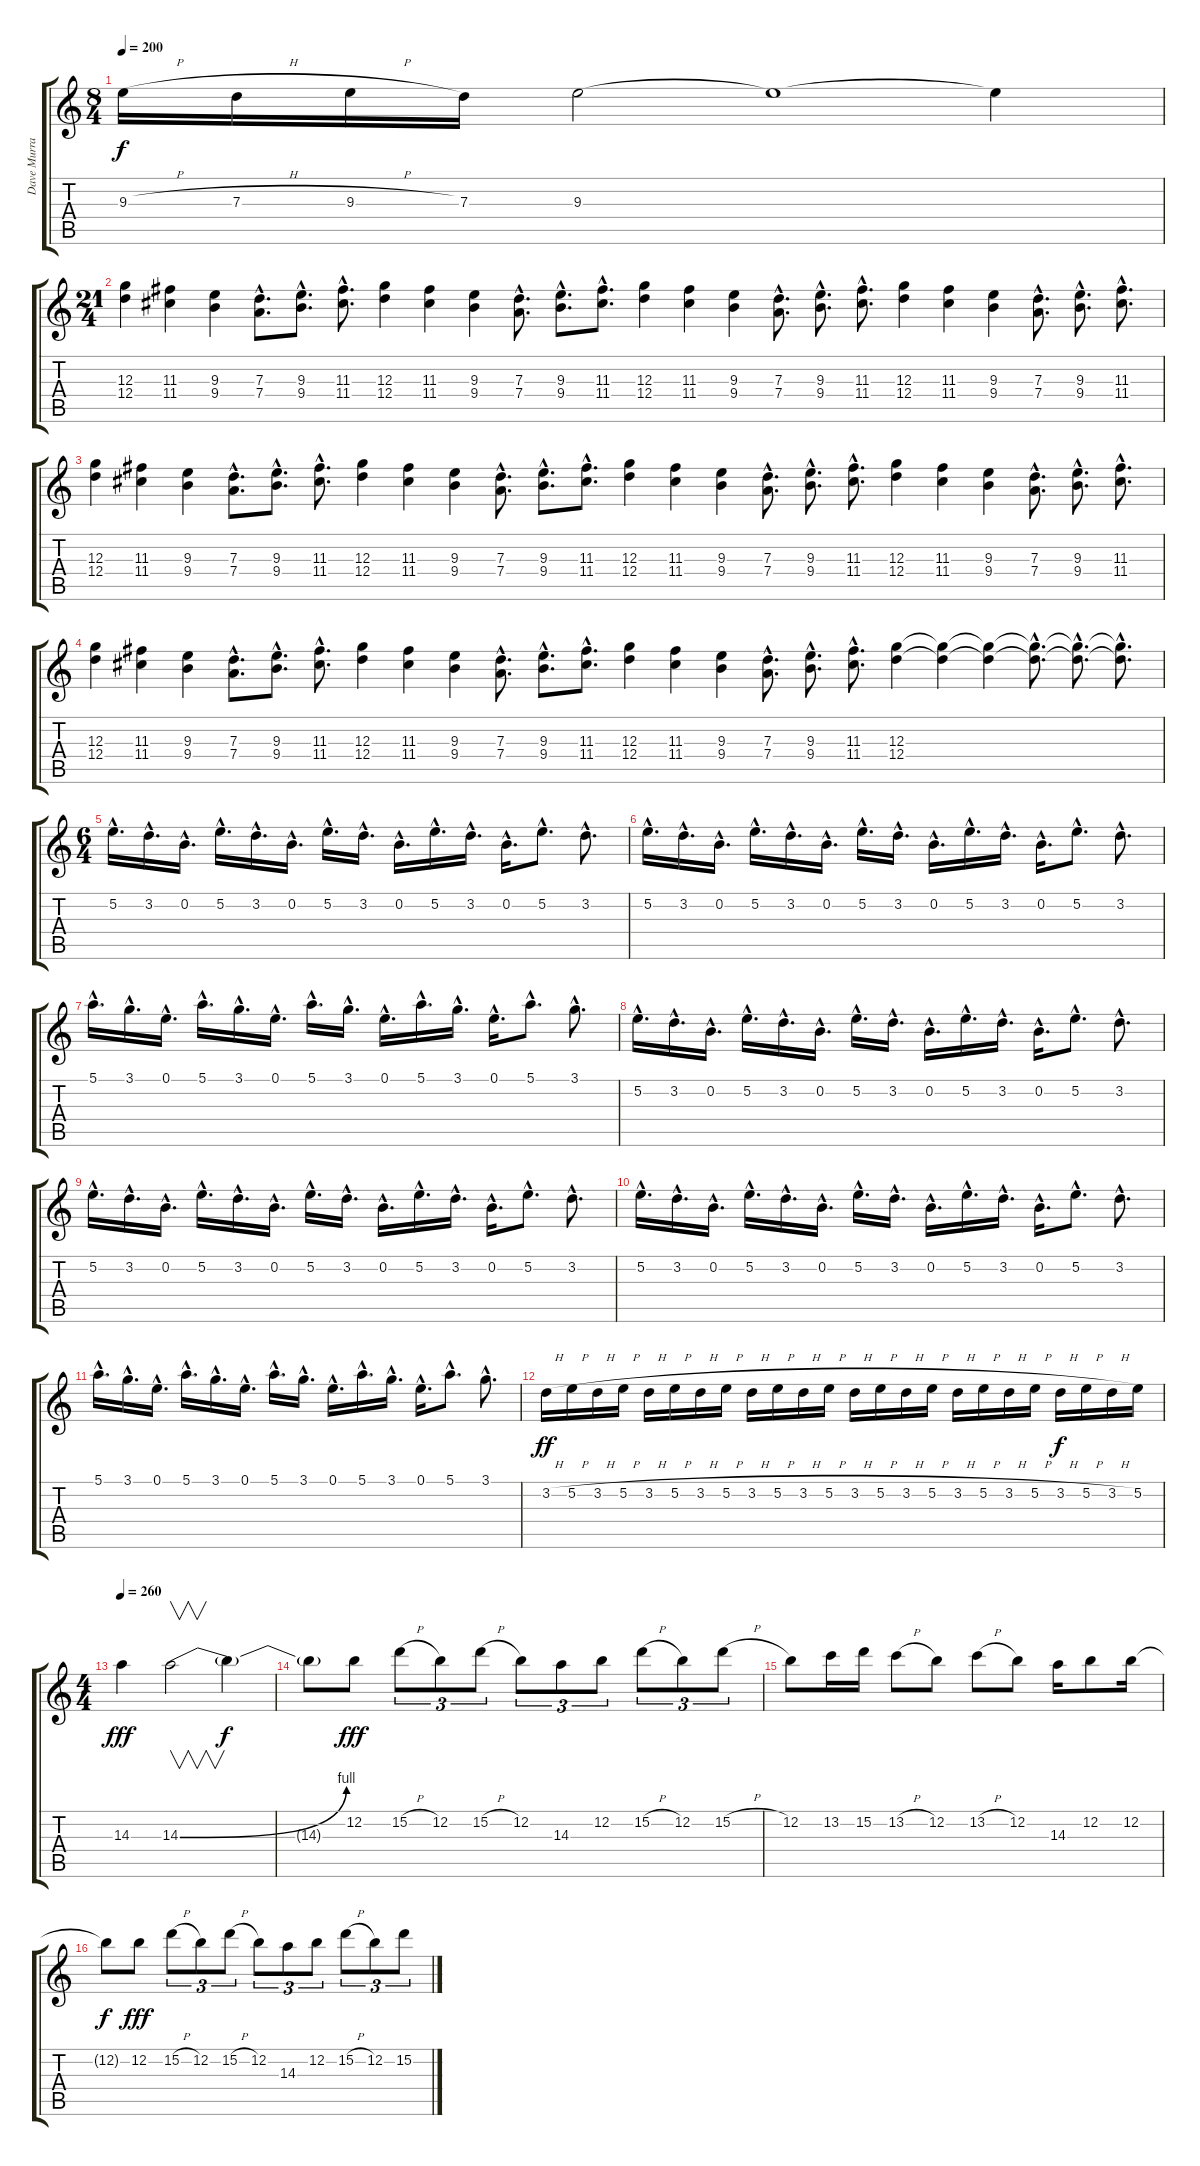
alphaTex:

\track ("Dave Murray" "Dave Murra") {instrument distortionguitar}
\staff {score tabs}
\tuning (E4 B3 G3 D3 A2 E2) {hide}
\ts (8 4)
\tempo 200
\clef g2
\ks c
9.3{h}.16{dy f} 7.3{h}.16 9.3{h}.16 7.3.16 9.3.2 9.3{t}.1 9.3{t}.4 |
\ts (21 4)
(12.3 12.4).4 (11.3 11.4).4 (9.3 9.4).4 (7.3{hac} 7.4{hac}).8{d} (9.3{hac} 9.4{hac}).8{d} (11.3{hac} 11.4{hac}).8{d} (12.3 12.4).4 (11.3 11.4).4 (9.3 9.4).4 (7.3{hac} 7.4{hac}).8{d} (9.3{hac} 9.4{hac}).8{d} (11.3{hac} 11.4{hac}).8{d} (12.3 12.4).4 (11.3 11.4).4 (9.3 9.4).4 (7.3{hac} 7.4{hac}).8{d} (9.3{hac} 9.4{hac}).8{d} (11.3{hac} 11.4{hac}).8{d} (12.3 12.4).4 (11.3 11.4).4 (9.3 9.4).4 (7.3{hac} 7.4{hac}).8{d} (9.3{hac} 9.4{hac}).8{d} (11.3{hac} 11.4{hac}).8{d} |
(12.3 12.4).4 (11.3 11.4).4 (9.3 9.4).4 (7.3{hac} 7.4{hac}).8{d} (9.3{hac} 9.4{hac}).8{d} (11.3{hac} 11.4{hac}).8{d} (12.3 12.4).4 (11.3 11.4).4 (9.3 9.4).4 (7.3{hac} 7.4{hac}).8{d} (9.3{hac} 9.4{hac}).8{d} (11.3{hac} 11.4{hac}).8{d} (12.3 12.4).4 (11.3 11.4).4 (9.3 9.4).4 (7.3{hac} 7.4{hac}).8{d} (9.3{hac} 9.4{hac}).8{d} (11.3{hac} 11.4{hac}).8{d} (12.3 12.4).4 (11.3 11.4).4 (9.3 9.4).4 (7.3{hac} 7.4{hac}).8{d} (9.3{hac} 9.4{hac}).8{d} (11.3{hac} 11.4{hac}).8{d} |
(12.3 12.4).4 (11.3 11.4).4 (9.3 9.4).4 (7.3{hac} 7.4{hac}).8{d} (9.3{hac} 9.4{hac}).8{d} (11.3{hac} 11.4{hac}).8{d} (12.3 12.4).4 (11.3 11.4).4 (9.3 9.4).4 (7.3{hac} 7.4{hac}).8{d} (9.3{hac} 9.4{hac}).8{d} (11.3{hac} 11.4{hac}).8{d} (12.3 12.4).4 (11.3 11.4).4 (9.3 9.4).4 (7.3{hac} 7.4{hac}).8{d} (9.3{hac} 9.4{hac}).8{d} (11.3{hac} 11.4{hac}).8{d} (12.3 12.4).4 (12.3{t} 12.4{t}).4 (12.3{t} 12.4{t}).4 (12.3{hac t} 12.4{hac t}).8{d} (12.3{hac t} 12.4{hac t}).8{d} (12.3{hac t} 12.4{hac t}).8{d} |
\ts (6 4)
5.2{hac}.16{d} 3.2{hac}.16{d} 0.2{hac}.16{d} 5.2{hac}.16{d} 3.2{hac}.16{d} 0.2{hac}.16{d} 5.2{hac}.16{d} 3.2{hac}.16{d} 0.2{hac}.16{d} 5.2{hac}.16{d} 3.2{hac}.16{d} 0.2{hac}.16{d} 5.2{hac}.8{d} 3.2{hac}.8{d} |
5.2{hac}.16{d} 3.2{hac}.16{d} 0.2{hac}.16{d} 5.2{hac}.16{d} 3.2{hac}.16{d} 0.2{hac}.16{d} 5.2{hac}.16{d} 3.2{hac}.16{d} 0.2{hac}.16{d} 5.2{hac}.16{d} 3.2{hac}.16{d} 0.2{hac}.16{d} 5.2{hac}.8{d} 3.2{hac}.8{d} |
5.1{hac}.16{d} 3.1{hac}.16{d} 0.1{hac}.16{d} 5.1{hac}.16{d} 3.1{hac}.16{d} 0.1{hac}.16{d} 5.1{hac}.16{d} 3.1{hac}.16{d} 0.1{hac}.16{d} 5.1{hac}.16{d} 3.1{hac}.16{d} 0.1{hac}.16{d} 5.1{hac}.8{d} 3.1{hac}.8{d} |
5.2{hac}.16{d} 3.2{hac}.16{d} 0.2{hac}.16{d} 5.2{hac}.16{d} 3.2{hac}.16{d} 0.2{hac}.16{d} 5.2{hac}.16{d} 3.2{hac}.16{d} 0.2{hac}.16{d} 5.2{hac}.16{d} 3.2{hac}.16{d} 0.2{hac}.16{d} 5.2{hac}.8{d} 3.2{hac}.8{d} |
5.2{hac}.16{d} 3.2{hac}.16{d} 0.2{hac}.16{d} 5.2{hac}.16{d} 3.2{hac}.16{d} 0.2{hac}.16{d} 5.2{hac}.16{d} 3.2{hac}.16{d} 0.2{hac}.16{d} 5.2{hac}.16{d} 3.2{hac}.16{d} 0.2{hac}.16{d} 5.2{hac}.8{d} 3.2{hac}.8{d} |
5.2{hac}.16{d} 3.2{hac}.16{d} 0.2{hac}.16{d} 5.2{hac}.16{d} 3.2{hac}.16{d} 0.2{hac}.16{d} 5.2{hac}.16{d} 3.2{hac}.16{d} 0.2{hac}.16{d} 5.2{hac}.16{d} 3.2{hac}.16{d} 0.2{hac}.16{d} 5.2{hac}.8{d} 3.2{hac}.8{d} |
5.1{hac}.16{d} 3.1{hac}.16{d} 0.1{hac}.16{d} 5.1{hac}.16{d} 3.1{hac}.16{d} 0.1{hac}.16{d} 5.1{hac}.16{d} 3.1{hac}.16{d} 0.1{hac}.16{d} 5.1{hac}.16{d} 3.1{hac}.16{d} 0.1{hac}.16{d} 5.1{hac}.8{d} 3.1{hac}.8{d} |
3.2{h}.16{dy ff} 5.2{h}.16 3.2{h}.16 5.2{h}.16 3.2{h}.16 5.2{h}.16 3.2{h}.16 5.2{h}.16 3.2{h}.16 5.2{h}.16 3.2{h}.16 5.2{h}.16 3.2{h}.16 5.2{h}.16 3.2{h}.16 5.2{h}.16 3.2{h}.16 5.2{h}.16 3.2{h}.16 5.2{h}.16 3.2{h}.16{dy f} 5.2{h}.16 3.2{h}.16 5.2.16 |
\ts (4 4)
\tempo 260
14.3.4{dy fff} 14.3{be (bend 0 0 60 4)}.2{v} 14.3{t}.4{dy f} |
14.3{t}.8 12.2.8{dy fff} 15.2{h}.8{tu (3 2)} 12.2.8{tu (3 2)} 15.2{h}.8{tu (3 2)} 12.2.8{tu (3 2)} 14.3.8{tu (3 2)} 12.2.8{tu (3 2)} 15.2{h}.8{tu (3 2)} 12.2.8{tu (3 2)} 15.2{h}.8{tu (3 2)} |
12.2.8 13.2.16 15.2.16 13.2{h}.8 12.2.8 13.2{h}.8 12.2.8 14.3.16 12.2.8 12.2.16 |
12.2{t}.8{dy f} 12.2.8{dy fff} 15.2{h}.8{tu (3 2)} 12.2.8{tu (3 2)} 15.2{h}.8{tu (3 2)} 12.2.8{tu (3 2)} 14.3.8{tu (3 2)} 12.2.8{tu (3 2)} 15.2{h}.8{tu (3 2)} 12.2.8{tu (3 2)} 15.2{h}.8{tu (3 2)}
